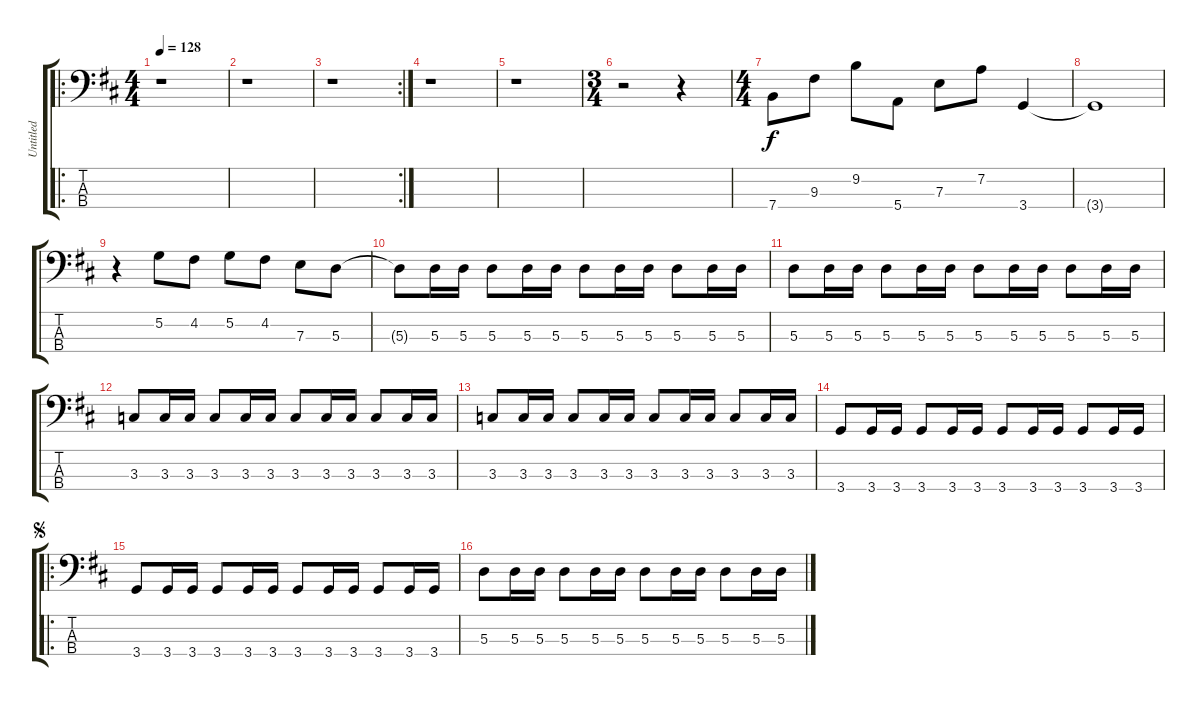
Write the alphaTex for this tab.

\track ("Untitled" "Untitled") {instrument electricbassfinger}
\staff {score tabs}
\tuning (G2 D2 A1 E1) {hide}
\ro
\ts (4 4)
\tempo 128
\clef f4
\ks d
r.1{dy f instrument electricbassfinger} |
r.1 |
\rc 2
r.1 |
r.1 |
r.1 |
\ts (3 4)
r.2 r.4 |
\ts (4 4)
7.4.8 9.3.8 9.2.8 5.4.8 7.3.8 7.2.8 3.4.4 |
3.4{t}.1 |
r.4 5.2.8 4.2.8 5.2.8 4.2.8 7.3.8 5.3.8 |
5.3{t}.8 5.3.16 5.3.16 5.3.8 5.3.16 5.3.16 5.3.8 5.3.16 5.3.16 5.3.8 5.3.16 5.3.16 |
5.3.8 5.3.16 5.3.16 5.3.8 5.3.16 5.3.16 5.3.8 5.3.16 5.3.16 5.3.8 5.3.16 5.3.16 |
3.3.8 3.3.16 3.3.16 3.3.8 3.3.16 3.3.16 3.3.8 3.3.16 3.3.16 3.3.8 3.3.16 3.3.16 |
3.3.8 3.3.16 3.3.16 3.3.8 3.3.16 3.3.16 3.3.8 3.3.16 3.3.16 3.3.8 3.3.16 3.3.16 |
3.4.8 3.4.16 3.4.16 3.4.8 3.4.16 3.4.16 3.4.8 3.4.16 3.4.16 3.4.8 3.4.16 3.4.16 |
\ro
\jump segno
3.4.8 3.4.16 3.4.16 3.4.8 3.4.16 3.4.16 3.4.8 3.4.16 3.4.16 3.4.8 3.4.16 3.4.16 |
5.3.8 5.3.16 5.3.16 5.3.8 5.3.16 5.3.16 5.3.8 5.3.16 5.3.16 5.3.8 5.3.16 5.3.16
